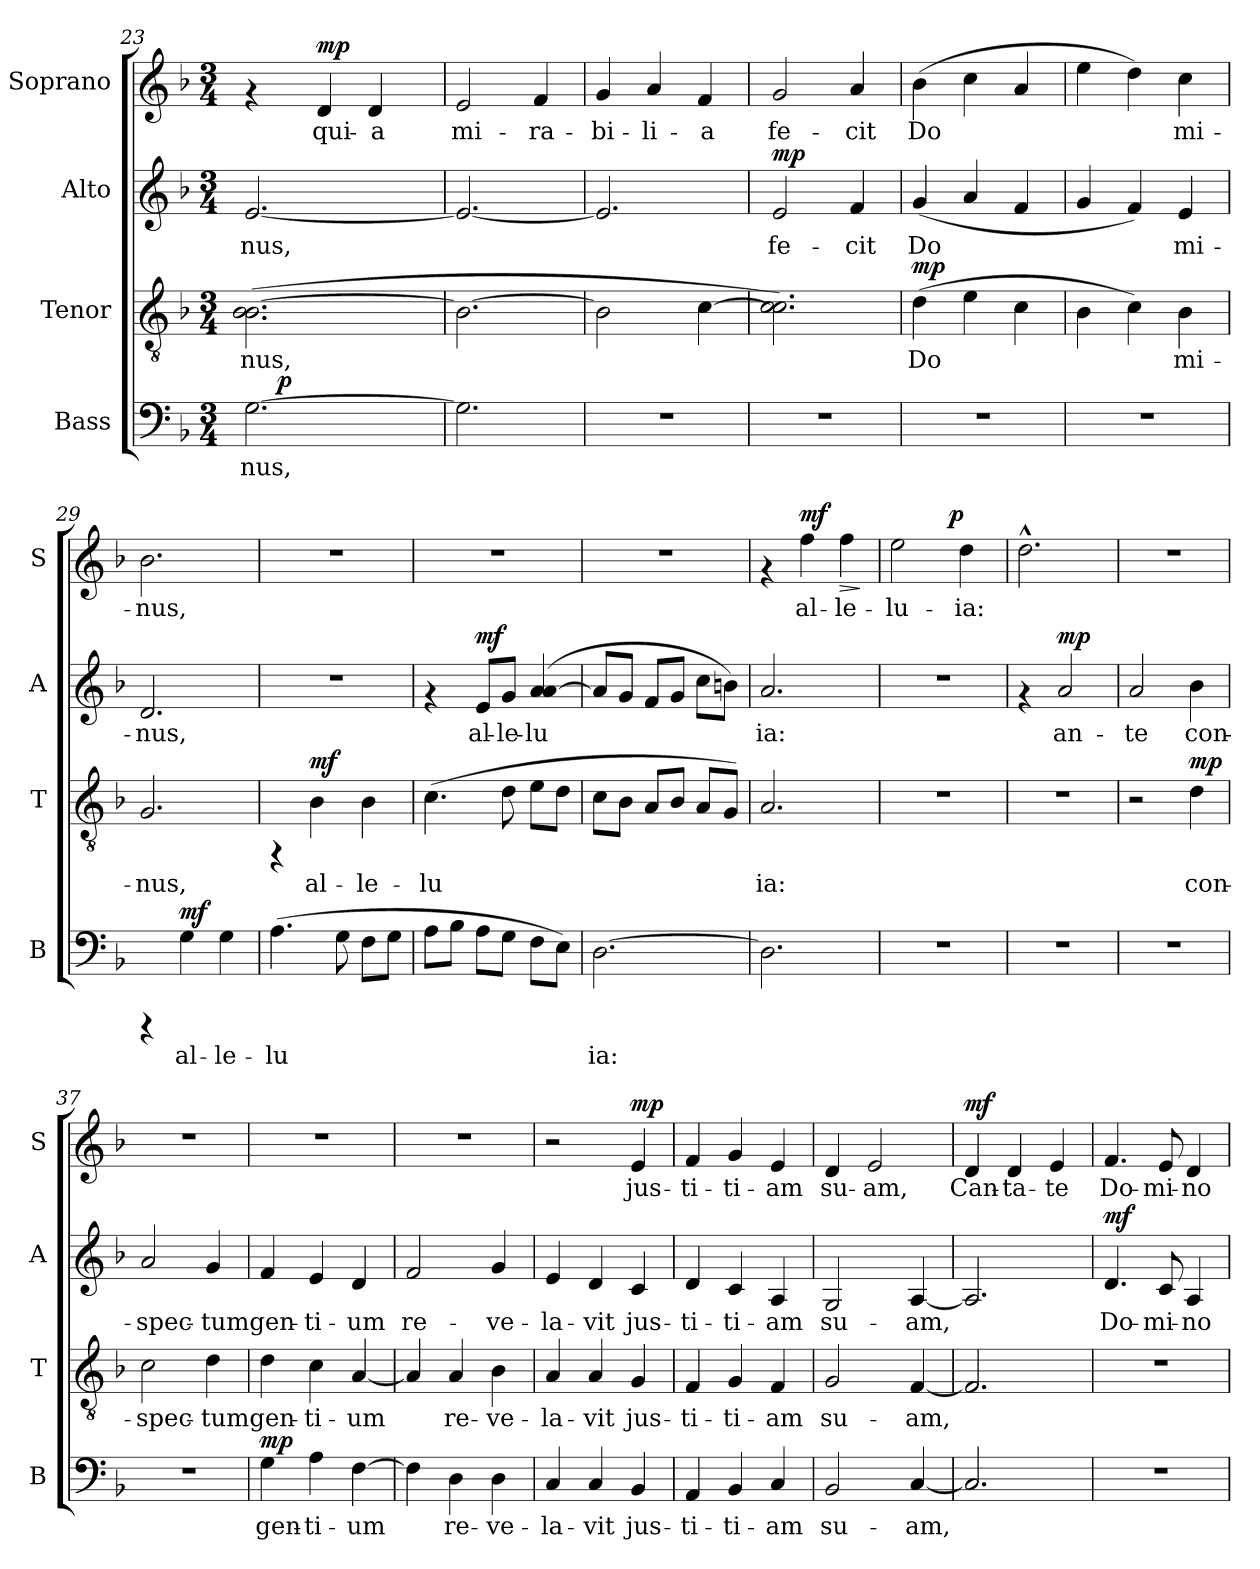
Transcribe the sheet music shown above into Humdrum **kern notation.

**kern	**text	**dynam	**kern	**text	**dynam	**kern	**text	**dynam	**kern	**text	**dynam
*part4	*part4	*part4	*part3	*part3	*part3	*part2	*part2	*part2	*part1	*part1	*part1
*staff4	*staff4	*staff4	*staff3	*staff3	*staff3	*staff2	*staff2	*staff2	*staff1	*staff1	*staff1
*I"Bass	*	*	*I"Tenor	*	*	*I"Alto	*	*	*I"Soprano	*	*
*I'B	*	*	*I'T	*	*	*I'A	*	*	*I'S	*	*
*clefF4	*	*	*clefGv2	*	*	*clefG2	*	*	*clefG2	*	*
*k[b-]	*	*	*k[b-]	*	*	*k[b-]	*	*	*k[b-]	*	*
*F:	*	*	*F:	*	*	*F:	*	*	*F:	*	*
*M3/4	*	*	*M3/4	*	*	*M3/4	*	*	*M3/4	*	*
=23	=23	=23	=23	=23	=23	=23	=23	=23	=23	=23	=23
!	!LO:LY:b:cj	!	!	!LO:LY:b:cj	!	!	!LO:LY:b:cj	!	!	!	!
*^	*	*	*	*	*	*	*	*	*	*	*
[>2.G\	16ryy	-nus,	.	(>2.B-\ [>2.B-\	-nus,	.	[<2.e/	-nus,	.	4rf	.	.
.	64ryy	.	.	.	.	.	.	.	.	.	.	.
!	!	!	!LO:DY:a	!	!	!	!	!	!	!	!	!
.	2ryy	.	p	.	.	.	.	.	.	.	.	.
!	!	!	!	!	!	!	!	!	!	!	!LO:LY:b:cj	!LO:DY:a
.	.	.	.	.	.	.	.	.	.	4d/	qui-	mp
!	!	!	!	!	!	!	!	!	!	!	!LO:LY:b:cj	!
.	.	.	.	.	.	.	.	.	.	4d/	-a	.
.	8ryy	.	.	.	.	.	.	.	.	.	.	.
.	32.ryy	.	.	.	.	.	.	.	.	.	.	.
=24	=24	=24	=24	=24	=24	=24	=24	=24	=24	=24	=24	=24
!	!	!LO:LY:b:cj	!	!	!LO:LY:b:cj	!	!	!LO:LY:b:cj	!	!	!LO:LY:b:cj	!
*v	*v	*	*	*	*	*	*	*	*	*	*	*
2.G\]	.	.	2.B-\_>	.	.	2.e/_<	.	.	2e/	mi-	.
!	!	!	!	!	!	!	!	!	!	!LO:LY:b:cj	!
.	.	.	.	.	.	.	.	.	4f/	-ra-	.
=25	=25	=25	=25	=25	=25	=25	=25	=25	=25	=25	=25
!	!	!	!	!LO:LY:b:cj	!	!	!LO:LY:b:cj	!	!	!LO:LY:b:cj	!
2.r	.	.	2B-\]	.	.	2.e/]	.	.	4g/	-bi-	.
!	!	!	!	!	!	!	!	!	!	!LO:LY:b:cj	!
.	.	.	.	.	.	.	.	.	4a/	-li-	.
!	!	!	!	!LO:LY:b:cj	!	!	!	!	!	!LO:LY:b:cj	!
.	.	.	[>4c\	.	.	.	.	.	4f/	-a	.
=26	=26	=26	=26	=26	=26	=26	=26	=26	=26	=26	=26
!	!	!	!	!LO:LY:b:cj	!	!	!LO:LY:b:cj	!LO:DY:a	!	!LO:LY:b:cj	!
2.r	.	.	2.c\ 2.c\])	.	.	2e/	fe-	mp	2g/	fe-	.
!	!	!	!	!	!	!	!LO:LY:b:cj	!	!	!LO:LY:b:cj	!
.	.	.	.	.	.	4f/	-cit	.	4a/	-cit	.
=27	=27	=27	=27	=27	=27	=27	=27	=27	=27	=27	=27
!	!	!	!	!LO:LY:b:cj	!LO:DY:a	!	!LO:LY:b:cj	!	!	!LO:LY:b:cj	!
2.r	.	.	(>4d\	Do-	mp	(<4g/	Do-	.	(>4b-\	Do-	.
!	!	!	!	!LO:LY:b:cj	!	!	!LO:LY:b:cj	!	!	!LO:LY:b:cj	!
.	.	.	4e\	--	.	4a/	--	.	4cc\	--	.
!	!	!	!	!LO:LY:b:cj	!	!	!LO:LY:b:cj	!	!	!LO:LY:b:cj	!
.	.	.	4c\	--	.	4f/	--	.	4a/	--	.
!!LO:PB:g=z
=28	=28	=28	=28	=28	=28	=28	=28	=28	=28	=28	=28
!	!	!	!	!LO:LY:b:cj	!	!	!LO:LY:b:cj	!	!	!LO:LY:b:cj	!
2.r	.	.	4B-\	--	.	4g/	--	.	4ee\	--	.
!	!	!	!	!LO:LY:b:cj	!	!	!LO:LY:b:cj	!	!	!LO:LY:b:cj	!
.	.	.	4c\)	--	.	4f/)	--	.	4dd\)	--	.
!	!	!	!	!LO:LY:b:cj	!	!	!LO:LY:b:cj	!	!	!LO:LY:b:cj	!
.	.	.	4B-\	-mi-	.	4e/	-mi-	.	4cc\	-mi-	.
=29	=29	=29	=29	=29	=29	=29	=29	=29	=29	=29	=29
!	!	!	!	!LO:LY:b:cj	!	!	!LO:LY:b:cj	!	!	!LO:LY:b:cj	!
4rCCC	.	.	2.G/	-nus,	.	2.d/	-nus,	.	2.b-\	-nus,	.
!	!LO:LY:b:cj	!LO:DY:a	!	!	!	!	!	!	!	!	!
4G\	al-	mf	.	.	.	.	.	.	.	.	.
!	!LO:LY:b:cj	!	!	!	!	!	!	!	!	!	!
4G\	-le-	.	.	.	.	.	.	.	.	.	.
=30	=30	=30	=30	=30	=30	=30	=30	=30	=30	=30	=30
!	!LO:LY:b:cj	!	!	!	!	!	!	!	!	!	!
(>4.A\	-lu-	.	4rFF	.	.	2.r	.	.	2.r	.	.
!	!	!	!	!LO:LY:b:cj	!LO:DY:a	!	!	!	!	!	!
.	.	.	4B-\	al-	mf	.	.	.	.	.	.
!	!LO:LY:b:cj	!	!	!	!	!	!	!	!	!	!
8G\	--	.	.	.	.	.	.	.	.	.	.
!	!LO:LY:b:cj	!	!	!LO:LY:b:cj	!	!	!	!	!	!	!
8F\L	--	.	4B-\	-le-	.	.	.	.	.	.	.
!	!LO:LY:b:cj	!	!	!	!	!	!	!	!	!	!
8G\J	--	.	.	.	.	.	.	.	.	.	.
=31	=31	=31	=31	=31	=31	=31	=31	=31	=31	=31	=31
!	!LO:LY:b:cj	!	!	!LO:LY:b:cj	!	!	!	!	!	!	!
8A\L	--	.	(>4.c\	-lu-	.	4rf	.	.	2.r	.	.
!	!LO:LY:b:cj	!	!	!	!	!	!	!	!	!	!
8B-\J	--	.	.	.	.	.	.	.	.	.	.
!	!LO:LY:b:cj	!	!	!	!	!	!LO:LY:b:cj	!LO:DY:a	!	!	!
8A\L	--	.	.	.	.	8e/L	al-	mf	.	.	.
!	!LO:LY:b:cj	!	!	!LO:LY:b:cj	!	!	!LO:LY:b:cj	!	!	!	!
8G\J	--	.	8d\	--	.	8g/J	-le-	.	.	.	.
!	!LO:LY:b:cj	!	!	!LO:LY:b:cj	!	!	!LO:LY:b:cj	!	!	!	!
8F\L	--	.	8e\L	--	.	(>4a/ [<4a/	-lu-	.	.	.	.
!	!LO:LY:b:cj	!	!	!LO:LY:b:cj	!	!	!	!	!	!	!
8E\J)	--	.	8d\J	--	.	.	.	.	.	.	.
=32	=32	=32	=32	=32	=32	=32	=32	=32	=32	=32	=32
!	!LO:LY:b:cj	!	!	!LO:LY:b:cj	!	!	!LO:LY:b:cj	!	!	!	!
[>2.D\	-ia:	.	8c\L	--	.	8a/L]	--	.	2.r	.	.
!	!	!	!	!LO:LY:b:cj	!	!	!LO:LY:b:cj	!	!	!	!
.	.	.	8B-\J	--	.	8g/J	--	.	.	.	.
!	!	!	!	!LO:LY:b:cj	!	!	!LO:LY:b:cj	!	!	!	!
.	.	.	8A/L	--	.	8f/L	--	.	.	.	.
!	!	!	!	!LO:LY:b:cj	!	!	!LO:LY:b:cj	!	!	!	!
.	.	.	8B-/J	--	.	8g/J	--	.	.	.	.
!	!	!	!	!LO:LY:b:cj	!	!	!LO:LY:b:cj	!	!	!	!
.	.	.	8A/L	--	.	8cc\L	--	.	.	.	.
!	!	!	!	!LO:LY:b:cj	!	!	!LO:LY:b:cj	!	!	!	!
.	.	.	8G/J)	--	.	8bn\J)	--	.	.	.	.
=33	=33	=33	=33	=33	=33	=33	=33	=33	=33	=33	=33
!	!LO:LY:b:cj	!	!	!LO:LY:b:cj	!	!	!LO:LY:b:cj	!	!	!	!
2.D\]	.	.	2.A/	-ia:	.	2.a/	-ia:	.	4rf	.	.
!	!	!	!	!	!	!	!	!	!	!LO:LY:b:cj	!LO:DY:a
.	.	.	.	.	.	.	.	.	4ff\	al-	mf
!	!	!	!	!	!	!	!	!	!	!LO:LY:b:cj	!LO:HP:b
.	.	.	.	.	.	.	.	.	4ff\	-le-	>
.	.	.	.	.	.	.	.	.	.	.	]
=34	=34	=34	=34	=34	=34	=34	=34	=34	=34	=34	=34
!	!	!	!	!	!	!	!	!	!	!LO:LY:b:cj	!
*	*	*	*	*	*	*	*	*	*^	*	*
2.r	.	.	2.r	.	.	2.r	.	.	2ee\	4...ryy	-lu-	.
!	!	!	!	!	!	!	!	!	!	!	!	!LO:DY:a
.	.	.	.	.	.	.	.	.	.	4ryy	.	p
!	!	!	!	!	!	!	!	!	!	!	!LO:LY:b:cj	!
.	.	.	.	.	.	.	.	.	4dd\	.	-ia:	.
.	.	.	.	.	.	.	.	.	.	32ryy	.	.
!!LO:PB:g=z
=35	=35	=35	=35	=35	=35	=35	=35	=35	=35	=35	=35	=35
!	!	!	!	!	!	!	!	!	!	!	!LO:LY:b:cj	!
*	*	*	*	*	*	*	*	*	*v	*v	*	*
2.r	.	.	2.r	.	.	4rf	.	.	2.dd^^>\	.	.
!	!	!	!	!	!	!	!LO:LY:b:cj	!LO:DY:a	!	!	!
.	.	.	.	.	.	2a/	an-	mp	.	.	.
=36	=36	=36	=36	=36	=36	=36	=36	=36	=36	=36	=36
!	!	!	!	!	!	!	!LO:LY:b:cj	!	!	!	!
2.r	.	.	2r	.	.	2a/	-te	.	2.r	.	.
!	!	!	!	!LO:LY:b:cj	!LO:DY:a	!	!LO:LY:b:cj	!	!	!	!
.	.	.	4d\	con-	mp	4b-\	con-	.	.	.	.
=37	=37	=37	=37	=37	=37	=37	=37	=37	=37	=37	=37
!	!	!	!	!LO:LY:b:cj	!	!	!LO:LY:b:cj	!	!	!	!
2.r	.	.	2c\	-spec-	.	2a/	-spec-	.	2.r	.	.
!	!	!	!	!LO:LY:b:cj	!	!	!LO:LY:b:cj	!	!	!	!
.	.	.	4d\	-tum	.	4g/	-tum	.	.	.	.
=38	=38	=38	=38	=38	=38	=38	=38	=38	=38	=38	=38
!	!LO:LY:b:cj	!LO:DY:a	!	!LO:LY:b:cj	!	!	!LO:LY:b:cj	!	!	!	!
4G\	gen-	mp	4d\	gen-	.	4f/	gen-	.	2.r	.	.
!	!LO:LY:b:cj	!	!	!LO:LY:b:cj	!	!	!LO:LY:b:cj	!	!	!	!
4A\	-ti-	.	4c\	-ti-	.	4e/	-ti-	.	.	.	.
!	!LO:LY:b:cj	!	!	!LO:LY:b:cj	!	!	!LO:LY:b:cj	!	!	!	!
[>4F\	-um	.	[<4A/	-um	.	4d/	-um	.	.	.	.
=39	=39	=39	=39	=39	=39	=39	=39	=39	=39	=39	=39
!	!LO:LY:b:cj	!	!	!LO:LY:b:cj	!	!	!LO:LY:b:cj	!	!	!	!
4F\]	.	.	4A/]	.	.	2f/	re-	.	2.r	.	.
!	!LO:LY:b:cj	!	!	!LO:LY:b:cj	!	!	!	!	!	!	!
4D\	re-	.	4A/	re-	.	.	.	.	.	.	.
!	!LO:LY:b:cj	!	!	!LO:LY:b:cj	!	!	!LO:LY:b:cj	!	!	!	!
4D\	-ve-	.	4B-\	-ve-	.	4g/	-ve-	.	.	.	.
=40	=40	=40	=40	=40	=40	=40	=40	=40	=40	=40	=40
!	!LO:LY:b:cj	!	!	!LO:LY:b:cj	!	!	!LO:LY:b:cj	!	!	!	!
4C/	-la-	.	4A/	-la-	.	4e/	-la-	.	2r	.	.
!	!LO:LY:b:cj	!	!	!LO:LY:b:cj	!	!	!LO:LY:b:cj	!	!	!	!
4C/	-vit	.	4A/	-vit	.	4d/	-vit	.	.	.	.
!	!LO:LY:b:cj	!	!	!LO:LY:b:cj	!	!	!LO:LY:b:cj	!	!	!LO:LY:b:cj	!LO:DY:a
4BB-/	jus-	.	4G/	jus-	.	4c/	jus-	.	4e/	jus-	mp
=41	=41	=41	=41	=41	=41	=41	=41	=41	=41	=41	=41
!	!LO:LY:b:cj	!	!	!LO:LY:b:cj	!	!	!LO:LY:b:cj	!	!	!LO:LY:b:cj	!
4AA/	-ti-	.	4F/	-ti-	.	4d/	-ti-	.	4f/	-ti-	.
!	!LO:LY:b:cj	!	!	!LO:LY:b:cj	!	!	!LO:LY:b:cj	!	!	!LO:LY:b:cj	!
4BB-/	-ti-	.	4G/	-ti-	.	4c/	-ti-	.	4g/	-ti-	.
!	!LO:LY:b:cj	!	!	!LO:LY:b:cj	!	!	!LO:LY:b:cj	!	!	!LO:LY:b:cj	!
4C/	-am	.	4F/	-am	.	4A/	-am	.	4e/	-am	.
!!LO:LB:g=z
=42	=42	=42	=42	=42	=42	=42	=42	=42	=42	=42	=42
!	!LO:LY:b:cj	!	!	!LO:LY:b:cj	!	!	!LO:LY:b:cj	!	!	!LO:LY:b:cj	!
2BB-/	su-	.	2G/	su-	.	2G/	su-	.	4d/	su-	.
!	!	!	!	!	!	!	!	!	!	!LO:LY:b:cj	!
.	.	.	.	.	.	.	.	.	2e/	-am,	.
!	!LO:LY:b:cj	!	!	!LO:LY:b:cj	!	!	!LO:LY:b:cj	!	!	!	!
[<4C/	-am,	.	[<4F/	-am,	.	[<4A/	-am,	.	.	.	.
=43	=43	=43	=43	=43	=43	=43	=43	=43	=43	=43	=43
!	!LO:LY:b:cj	!	!	!LO:LY:b:cj	!	!	!LO:LY:b:cj	!	!	!LO:LY:b:cj	!LO:DY:a
2.C/]	.	.	2.F/]	.	.	2.A/]	.	.	4d/	Can-	mf
!	!	!	!	!	!	!	!	!	!	!LO:LY:b:cj	!
.	.	.	.	.	.	.	.	.	4d/	-ta-	.
!	!	!	!	!	!	!	!	!	!	!LO:LY:b:cj	!
.	.	.	.	.	.	.	.	.	4e/	-te	.
=44	=44	=44	=44	=44	=44	=44	=44	=44	=44	=44	=44
!	!	!	!	!	!	!	!LO:LY:b:cj	!LO:DY:a	!	!LO:LY:b:cj	!
2.r	.	.	2.r	.	.	4.d/	Do-	mf	4.f/	Do-	.
!	!	!	!	!	!	!	!LO:LY:b:cj	!	!	!LO:LY:b:cj	!
.	.	.	.	.	.	8c/	-mi-	.	8e/	-mi-	.
!	!	!	!	!	!	!	!LO:LY:b:cj	!	!	!LO:LY:b:cj	!
.	.	.	.	.	.	4A/	-no	.	4d/	-no	.
=	=	=	=	=	=	=	=	=	=	=	=
*-	*-	*-	*-	*-	*-	*-	*-	*-	*-	*-	*-
